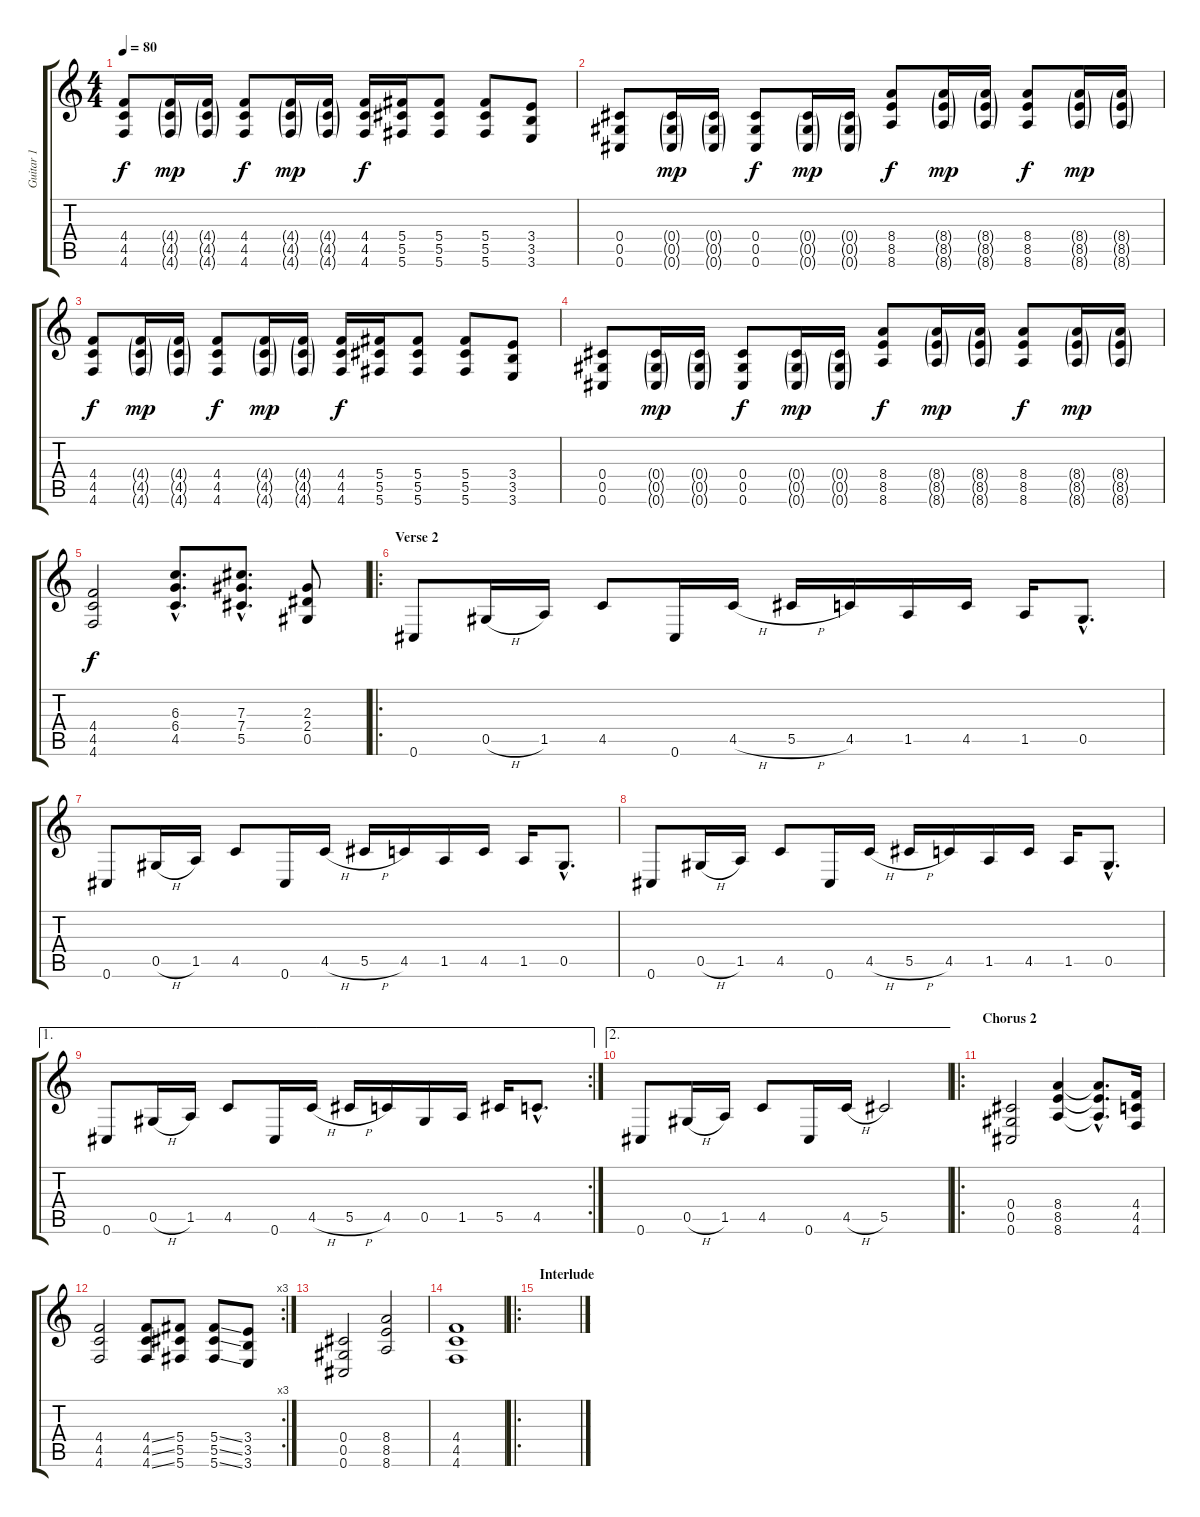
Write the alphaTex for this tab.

\track ("Guitar 1" "Guitar 1") {instrument electricguitarclean}
\staff {score tabs}
\tuning (Eb4 Bb3 Gb3 Db3 Ab2 Db2) {hide}
\ts (4 4)
\tempo 80
\clef g2
\ks c
(4.4 4.5 4.6).8{dy f} (4.4{g} 4.5{g} 4.6{g}).16{dy mp} (4.4{g} 4.5{g} 4.6{g}).16 (4.4 4.5 4.6).8{dy f} (4.4{g} 4.5{g} 4.6{g}).16{dy mp} (4.4{g} 4.5{g} 4.6{g}).16 (4.4 4.5 4.6).16{dy f} (5.4 5.5 5.6).16 (5.4 5.5 5.6).8 (5.4 5.5 5.6).8 (3.4 3.5 3.6).8 |
(0.4 0.5 0.6).8{volume 5} (0.4{g} 0.5{g} 0.6{g}).16{dy mp} (0.4{g} 0.5{g} 0.6{g}).16 (0.4 0.5 0.6).8{dy f} (0.4{g} 0.5{g} 0.6{g}).16{dy mp} (0.4{g} 0.5{g} 0.6{g}).16 (8.4 8.5 8.6).8{dy f} (8.4{g} 8.5{g} 8.6{g}).16{dy mp} (8.4{g} 8.5{g} 8.6{g}).16 (8.4 8.5 8.6).8{dy f} (8.4{g} 8.5{g} 8.6{g}).16{dy mp} (8.4{g} 8.5{g} 8.6{g}).16 |
(4.4 4.5 4.6).8{dy f} (4.4{g} 4.5{g} 4.6{g}).16{dy mp} (4.4{g} 4.5{g} 4.6{g}).16 (4.4 4.5 4.6).8{dy f} (4.4{g} 4.5{g} 4.6{g}).16{dy mp} (4.4{g} 4.5{g} 4.6{g}).16 (4.4 4.5 4.6).16{dy f} (5.4 5.5 5.6).16 (5.4 5.5 5.6).8 (5.4 5.5 5.6).8 (3.4 3.5 3.6).8 |
(0.4 0.5 0.6).8{volume 5} (0.4{g} 0.5{g} 0.6{g}).16{dy mp} (0.4{g} 0.5{g} 0.6{g}).16 (0.4 0.5 0.6).8{dy f} (0.4{g} 0.5{g} 0.6{g}).16{dy mp} (0.4{g} 0.5{g} 0.6{g}).16 (8.4 8.5 8.6).8{dy f} (8.4{g} 8.5{g} 8.6{g}).16{dy mp} (8.4{g} 8.5{g} 8.6{g}).16 (8.4 8.5 8.6).8{dy f} (8.4{g} 8.5{g} 8.6{g}).16{dy mp} (8.4{g} 8.5{g} 8.6{g}).16 |
(4.4 4.5 4.6).2{dy f} (6.3{hac} 6.4{hac} 4.5{hac}).8{d volume 13} (7.3{hac} 7.4{hac} 5.5{hac}).8{d} (2.3 2.4 0.5).8 |
\ro
\section ("" "Verse 2")
0.6.8 0.5{h}.16 1.5.16 4.5.8 0.6.16 4.5{h}.16 5.5{h}.16 4.5.16 1.5.16 4.5.16 1.5.16 0.5{hac}.8{d} |
0.6.8 0.5{h}.16 1.5.16 4.5.8 0.6.16 4.5{h}.16 5.5{h}.16 4.5.16 1.5.16 4.5.16 1.5.16 0.5{hac}.8{d} |
0.6.8 0.5{h}.16 1.5.16 4.5.8 0.6.16 4.5{h}.16 5.5{h}.16 4.5.16 1.5.16 4.5.16 1.5.16 0.5{hac}.8{d} |
\ae 1
\rc 2
0.6.8 0.5{h}.16 1.5.16 4.5.8 0.6.16 4.5{h}.16 5.5{h}.16 4.5.16 0.5.16 1.5.16 5.5.16 4.5{hac}.8{d} |
\ae 2
0.6.8 0.5{h}.16 1.5.16 4.5.8 0.6.16 4.5{h}.16 5.5.2 |
\ro
\section ("" "Chorus 2")
(0.4 0.5 0.6).2{instrument distortionguitar} (8.4 8.5 8.6).4 (8.4{hac t} 8.5{hac t} 8.6{hac t}).8{d} (4.4 4.5 4.6).16 |
\rc 3
(4.4 4.5 4.6).2 (4.4{ss} 4.5{ss} 4.6{ss}).8 (5.4 5.5 5.6).8 (5.4{ss} 5.5{ss} 5.6{ss}).8 (3.4 3.5 3.6).8 |
(0.4 0.5 0.6).2 (8.4 8.5 8.6).2 |
(4.4 4.5 4.6).1 |
\ro
\section ("" "Interlude")
